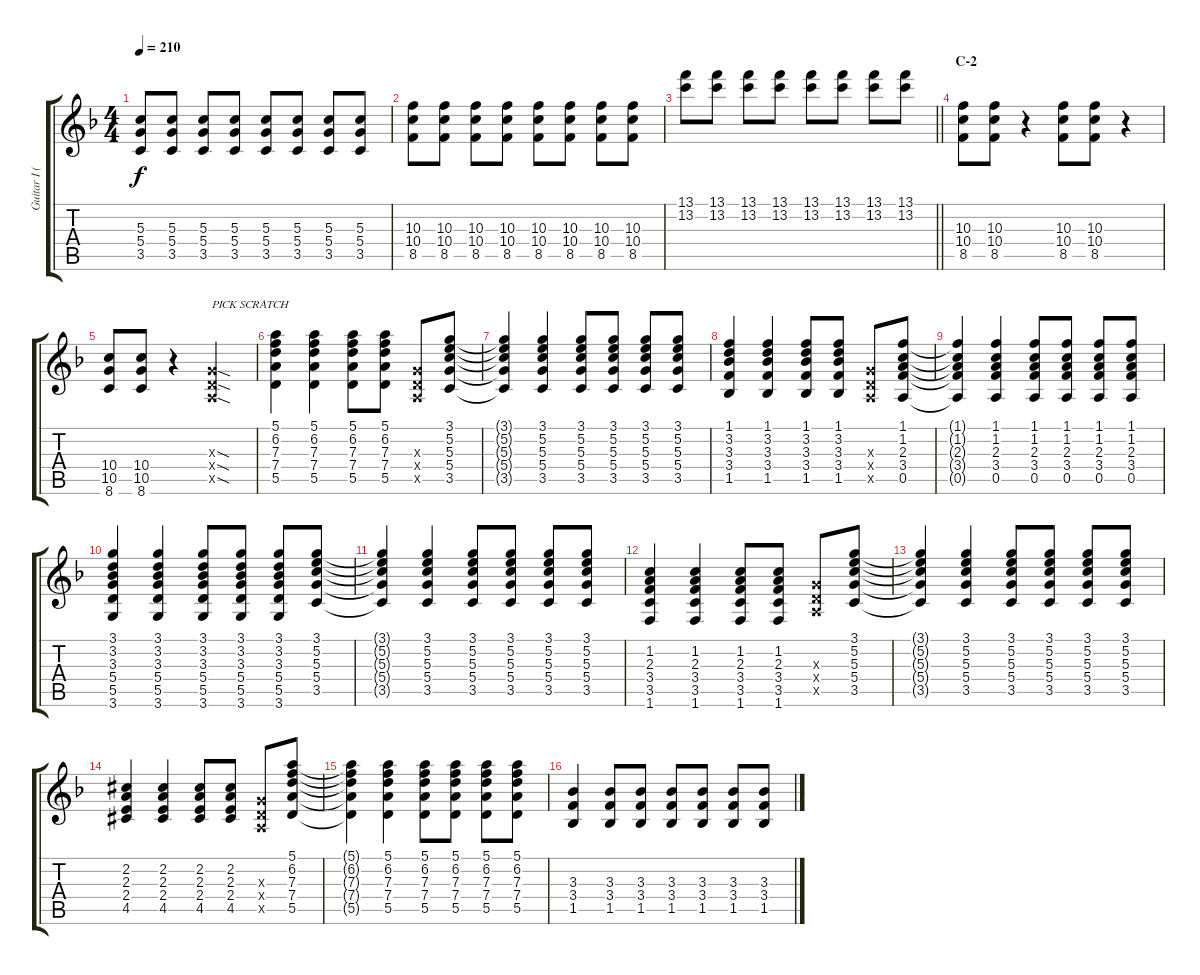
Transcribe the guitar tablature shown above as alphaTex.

\track ("Guitar I (Hirasawa Yui)" "Guitar I (") {instrument overdrivenguitar}
\staff {score tabs}
\tuning (E4 B3 G3 D3 A2 E2) {hide}
\ts (4 4)
\tempo 210
\clef g2
\ks f
(5.3 5.4 3.5).8{dy f} (5.3 5.4 3.5).8 (5.3 5.4 3.5).8 (5.3 5.4 3.5).8 (5.3 5.4 3.5).8 (5.3 5.4 3.5).8 (5.3 5.4 3.5).8 (5.3 5.4 3.5).8 |
(10.3 10.4 8.5).8 (10.3 10.4 8.5).8 (10.3 10.4 8.5).8 (10.3 10.4 8.5).8 (10.3 10.4 8.5).8 (10.3 10.4 8.5).8 (10.3 10.4 8.5).8 (10.3 10.4 8.5).8 |
\barLineRight lightlight
(13.1 13.2).8 (13.1 13.2).8 (13.1 13.2).8 (13.1 13.2).8 (13.1 13.2).8 (13.1 13.2).8 (13.1 13.2).8 (13.1 13.2).8 |
\section ("" "C-2")
(10.3 10.4 8.5).8 (10.3 10.4 8.5).8 r.4 (10.3 10.4 8.5).8 (10.3 10.4 8.5).8 r.4 |
(10.4 10.5 8.6).8 (10.4 10.5 8.6).8 r.4 (0.3{sod x} 0.4{sod x} 0.5{sod x}).2{txt "PICK SCRATCH"} |
(5.1 6.2 7.3 7.4 5.5).4 (5.1 6.2 7.3 7.4 5.5).4 (5.1 6.2 7.3 7.4 5.5).8 (5.1 6.2 7.3 7.4 5.5).8 (0.3{x} 0.4{x} 0.5{x}).8 (3.1 5.2 5.3 5.4 3.5).8 |
(3.1{t} 5.2{t} 5.3{t} 5.4{t} 3.5{t}).4 (3.1 5.2 5.3 5.4 3.5).4 (3.1 5.2 5.3 5.4 3.5).8 (3.1 5.2 5.3 5.4 3.5).8 (3.1 5.2 5.3 5.4 3.5).8 (3.1 5.2 5.3 5.4 3.5).8 |
(1.1 3.2 3.3 3.4 1.5).4 (1.1 3.2 3.3 3.4 1.5).4 (1.1 3.2 3.3 3.4 1.5).8 (1.1 3.2 3.3 3.4 1.5).8 (0.3{x} 0.4{x} 0.5{x}).8 (1.1 1.2 2.3 3.4 0.5).8 |
(1.1{t} 1.2{t} 2.3{t} 3.4{t} 0.5{t}).4 (1.1 1.2 2.3 3.4 0.5).4 (1.1 1.2 2.3 3.4 0.5).8 (1.1 1.2 2.3 3.4 0.5).8 (1.1 1.2 2.3 3.4 0.5).8 (1.1 1.2 2.3 3.4 0.5).8 |
(3.1 3.2 3.3 5.4 5.5 3.6).4 (3.1 3.2 3.3 5.4 5.5 3.6).4 (3.1 3.2 3.3 5.4 5.5 3.6).8 (3.1 3.2 3.3 5.4 5.5 3.6).8 (3.1 3.2 3.3 5.4 5.5 3.6).8 (3.1 5.2 5.3 5.4 3.5).8 |
(3.1{t} 5.2{t} 5.3{t} 5.4{t} 3.5{t}).4 (3.1 5.2 5.3 5.4 3.5).4 (3.1 5.2 5.3 5.4 3.5).8 (3.1 5.2 5.3 5.4 3.5).8 (3.1 5.2 5.3 5.4 3.5).8 (3.1 5.2 5.3 5.4 3.5).8 |
(1.2 2.3 3.4 3.5 1.6).4 (1.2 2.3 3.4 3.5 1.6).4 (1.2 2.3 3.4 3.5 1.6).8 (1.2 2.3 3.4 3.5 1.6).8 (0.3{x} 0.4{x} 0.5{x}).8 (3.1 5.2 5.3 5.4 3.5).8 |
(3.1{t} 5.2{t} 5.3{t} 5.4{t} 3.5{t}).4 (3.1 5.2 5.3 5.4 3.5).4 (3.1 5.2 5.3 5.4 3.5).8 (3.1 5.2 5.3 5.4 3.5).8 (3.1 5.2 5.3 5.4 3.5).8 (3.1 5.2 5.3 5.4 3.5).8 |
(2.2{acc #} 2.3 2.4 4.5{acc #}).4 (2.2{acc #} 2.3 2.4 4.5{acc #}).4 (2.2{acc #} 2.3 2.4 4.5{acc #}).8 (2.2{acc #} 2.3 2.4 4.5{acc #}).8 (0.3{x} 0.4{x} 0.5{x}).8 (5.1 6.2 7.3 7.4 5.5).8 |
(5.1{t} 6.2{t} 7.3{t} 7.4{t} 5.5{t}).4 (5.1 6.2 7.3 7.4 5.5).4 (5.1 6.2 7.3 7.4 5.5).8 (5.1 6.2 7.3 7.4 5.5).8 (5.1 6.2 7.3 7.4 5.5).8 (5.1 6.2 7.3 7.4 5.5).8 |
(3.3 3.4 1.5).4 (3.3 3.4 1.5).8 (3.3 3.4 1.5).8 (3.3 3.4 1.5).8 (3.3 3.4 1.5).8 (3.3 3.4 1.5).8 (3.3 3.4 1.5).8
